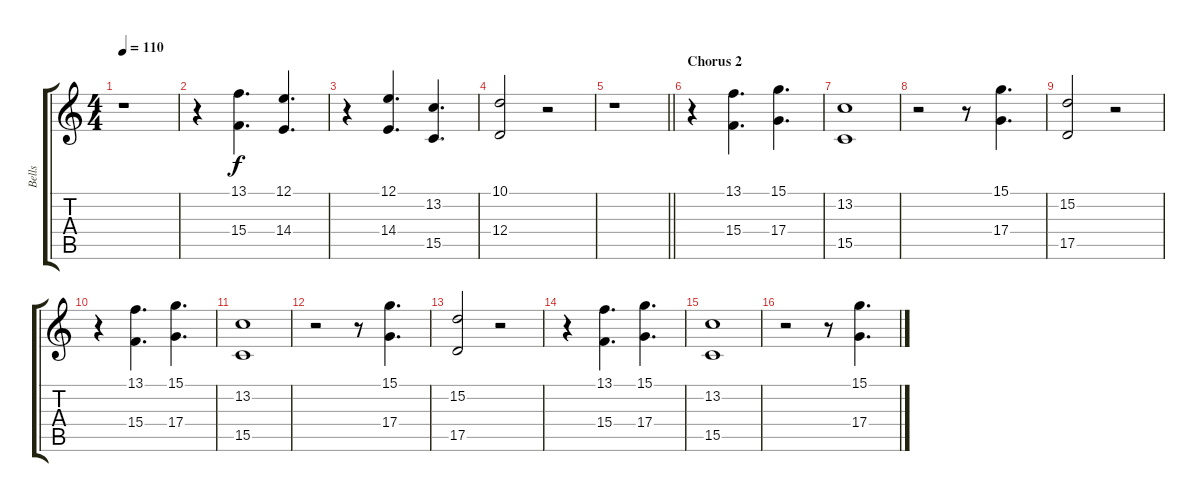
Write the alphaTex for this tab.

\track ("Bells" "Bells") {instrument musicbox}
\staff {score tabs}
\tuning (E4 B3 G3 D3 A2 E2) {hide}
\ts (4 4)
\tempo 110
\clef g2
\ks c
r.1{dy f} |
r.4 (13.1 15.4).4{d} (12.1 14.4).4{d} |
r.4 (12.1 14.4).4{d} (13.2 15.5).4{d} |
(10.1 12.4).2 r.2 |
\barLineRight lightlight
r.1 |
\section ("" "Chorus 2")
r.4 (13.1 15.4).4{d} (15.1 17.4).4{d} |
(13.2 15.5).1 |
r.2 r.8 (15.1 17.4).4{d} |
(15.2 17.5).2 r.2 |
r.4 (13.1 15.4).4{d} (15.1 17.4).4{d} |
(13.2 15.5).1 |
r.2 r.8 (15.1 17.4).4{d} |
(15.2 17.5).2 r.2 |
r.4 (13.1 15.4).4{d} (15.1 17.4).4{d} |
(13.2 15.5).1 |
r.2 r.8 (15.1 17.4).4{d}
